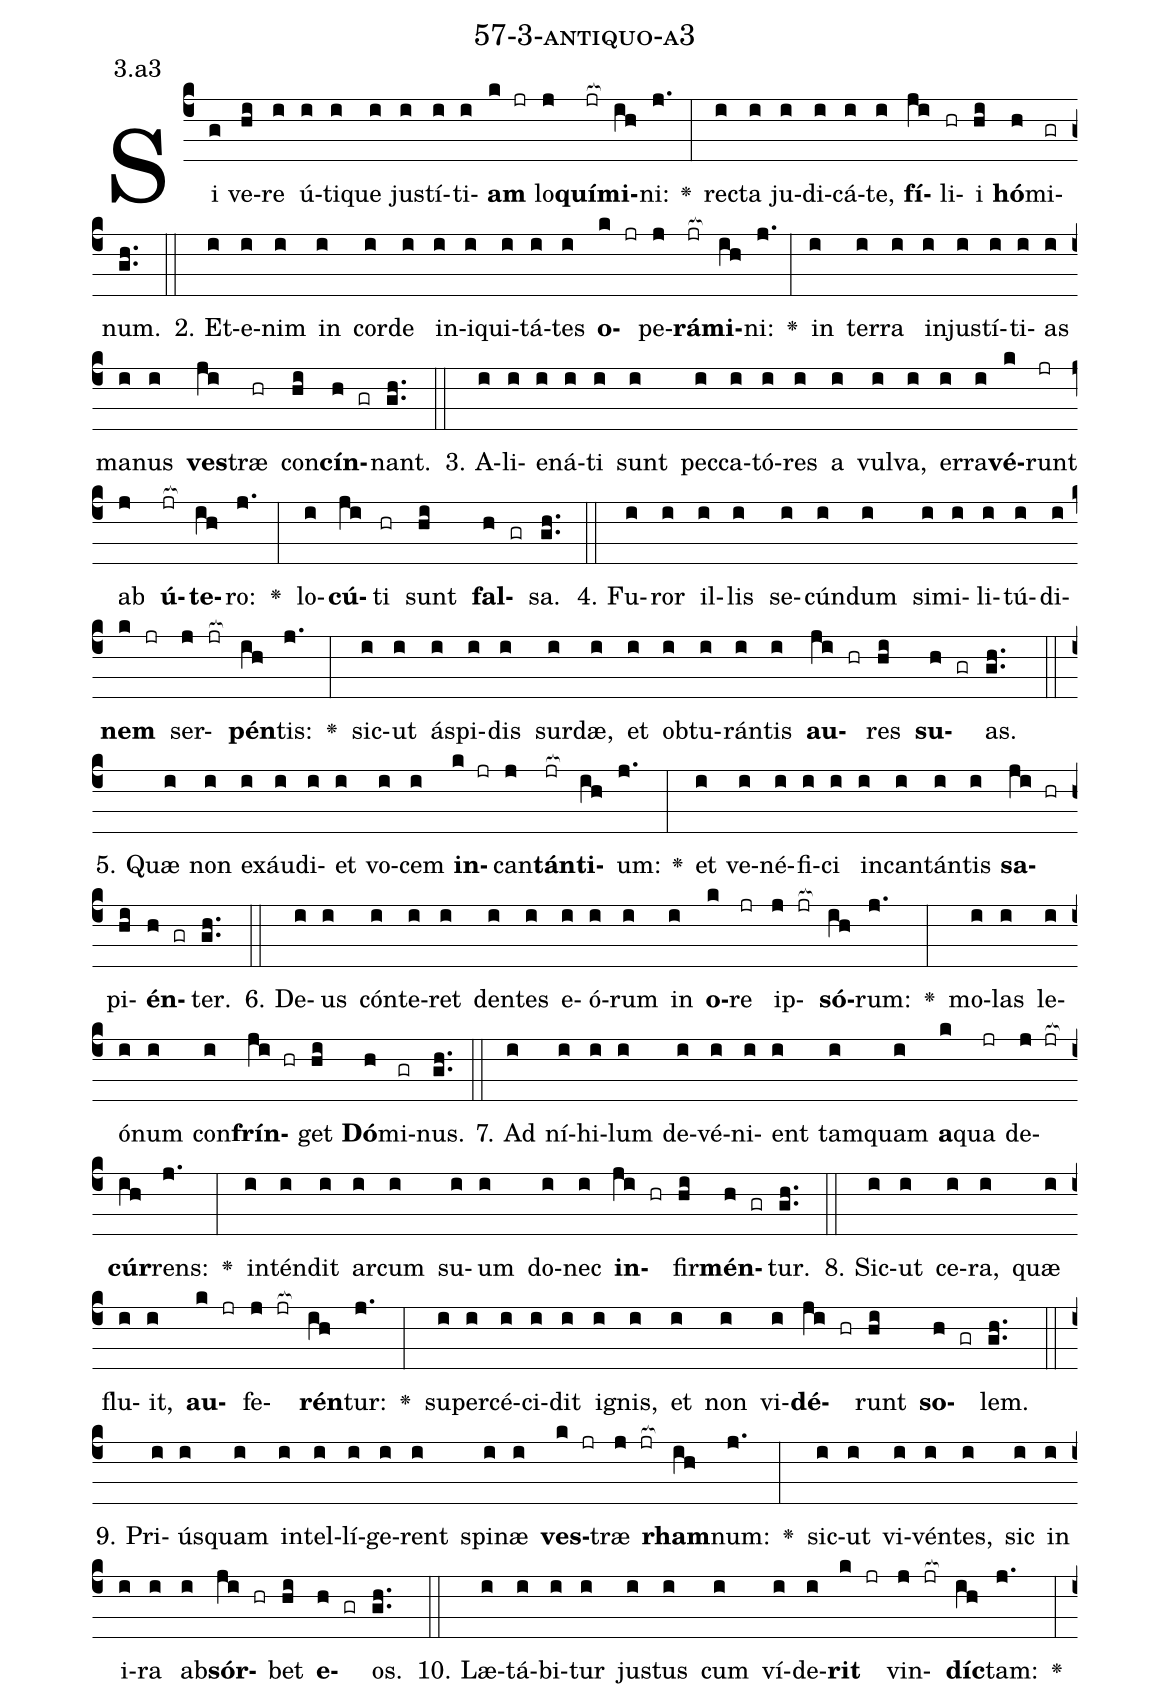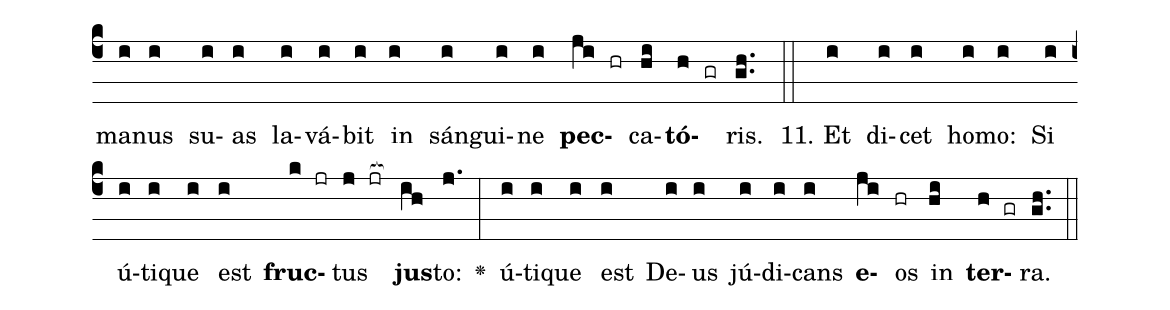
name: 57-3-antiquo-a3;
annotation: 3.a3;
%%
(c4)Si(g) ve(hi)re(i) ú(i)ti(i)que(i) jus(i)tí(i)ti(i)<b>am</b>(k jr) lo(j)<b>quí</b>(jr[ocb:1{])<b>mi</b>(ih[ocb:0}])ni:(j.) <v>\greheightstar</v>(:) rec(i)ta(i) ju(i)di(i)cá(i)te,(i) <b>fí</b>(ji)li(hr)i(hi) <b>hó</b>(h)mi(gr)num.(gh..) (::)
2. Et(i)e(i)nim(i) in(i) cor(i)de(i) in(i)i(i)qui(i)tá(i)tes(i) <b>o</b>(k jr)pe(j)<b>rá</b>(jr[ocb:1{])<b>mi</b>(ih[ocb:0}])ni:(j.) <v>\greheightstar</v>(:) in(i) ter(i)ra(i) in(i)jus(i)tí(i)ti(i)as(i) ma(i)nus(i) <b>ves</b>(ji)træ(hr) con(hi)<b>cín</b>(h gr)nant.(gh..) (::)
3. A(i)li(i)e(i)ná(i)ti(i) sunt(i) pec(i)ca(i)tó(i)res(i) a(i) vul(i)va,(i) er(i)ra(i)<b>vé</b>(k)runt(jr) ab(j) <b>ú</b>(jr[ocb:1{])<b>te</b>(ih[ocb:0}])ro:(j.) <v>\greheightstar</v>(:) lo(i)<b>cú</b>(ji)ti(hr) sunt(hi) <b>fal</b>(h gr)sa.(gh..) (::)
4. Fu(i)ror(i) il(i)lis(i) se(i)cún(i)dum(i) si(i)mi(i)li(i)tú(i)di(i)<b>nem</b>(k jr) ser(j jr[ocb:1{])<b>pén</b>(ih[ocb:0}])tis:(j.) <v>\greheightstar</v>(:) sic(i)ut(i) ás(i)pi(i)dis(i) sur(i)dæ,(i) et(i) ob(i)tu(i)rán(i)tis(i) <b>au</b>(ji hr)res(hi) <b>su</b>(h gr)as.(gh..) (::)
5. Quæ(i) non(i) ex(i)áu(i)di(i)et(i) vo(i)cem(i) <b>in</b>(k jr)can(j)<b>tán</b>(jr[ocb:1{])<b>ti</b>(ih[ocb:0}])um:(j.) <v>\greheightstar</v>(:) et(i) ve(i)né(i)fi(i)ci(i) in(i)can(i)tán(i)tis(i) <b>sa</b>(ji hr)pi(hi)<b>én</b>(h gr)ter.(gh..) (::)
6. De(i)us(i) cón(i)te(i)ret(i) den(i)tes(i) e(i)ó(i)rum(i) in(i) <b>o</b>(k)re(jr) ip(j jr[ocb:1{])<b>só</b>(ih[ocb:0}])rum:(j.) <v>\greheightstar</v>(:) mo(i)las(i) le(i)ó(i)num(i) con(i)<b>frín</b>(ji hr)get(hi) <b>Dó</b>(h)mi(gr)nus.(gh..) (::)
7. Ad(i) ní(i)hi(i)lum(i) de(i)vé(i)ni(i)ent(i) tam(i)quam(i) <b>a</b>(k)qua(jr) de(j jr[ocb:1{])<b>cúr</b>(ih[ocb:0}])rens:(j.) <v>\greheightstar</v>(:) in(i)tén(i)dit(i) ar(i)cum(i) su(i)um(i) do(i)nec(i) <b>in</b>(ji hr)fir(hi)<b>mén</b>(h gr)tur.(gh..) (::)
8. Sic(i)ut(i) ce(i)ra,(i) quæ(i) flu(i)it,(i) <b>au</b>(k jr)fe(j jr[ocb:1{])<b>rén</b>(ih[ocb:0}])tur:(j.) <v>\greheightstar</v>(:) su(i)per(i)cé(i)ci(i)dit(i) i(i)gnis,(i) et(i) non(i) vi(i)<b>dé</b>(ji hr)runt(hi) <b>so</b>(h gr)lem.(gh..) (::)
9. Pri(i)ús(i)quam(i) in(i)tel(i)lí(i)ge(i)rent(i) spi(i)næ(i) <b>ves</b>(k jr)træ(j jr[ocb:1{]) <b>rham</b>(ih[ocb:0}])num:(j.) <v>\greheightstar</v>(:) sic(i)ut(i) vi(i)vén(i)tes,(i) sic(i) in(i) i(i)ra(i) ab(i)<b>sór</b>(ji hr)bet(hi) <b>e</b>(h gr)os.(gh..) (::)
10. Læ(i)tá(i)bi(i)tur(i) jus(i)tus(i) cum(i) ví(i)de(i)<b>rit</b>(k jr) vin(j jr[ocb:1{])<b>díc</b>(ih[ocb:0}])tam:(j.) <v>\greheightstar</v>(:) ma(i)nus(i) su(i)as(i) la(i)vá(i)bit(i) in(i) sán(i)gui(i)ne(i) <b>pec</b>(ji hr)ca(hi)<b>tó</b>(h gr)ris.(gh..) (::)
11. Et(i) di(i)cet(i) ho(i)mo:(i) Si(i) ú(i)ti(i)que(i) est(i) <b>fruc</b>(k jr)tus(j jr[ocb:1{]) <b>jus</b>(ih[ocb:0}])to:(j.) <v>\greheightstar</v>(:) ú(i)ti(i)que(i) est(i) De(i)us(i) jú(i)di(i)cans(i) <b>e</b>(ji)os(hr) in(hi) <b>ter</b>(h gr)ra.(gh..) (::)
